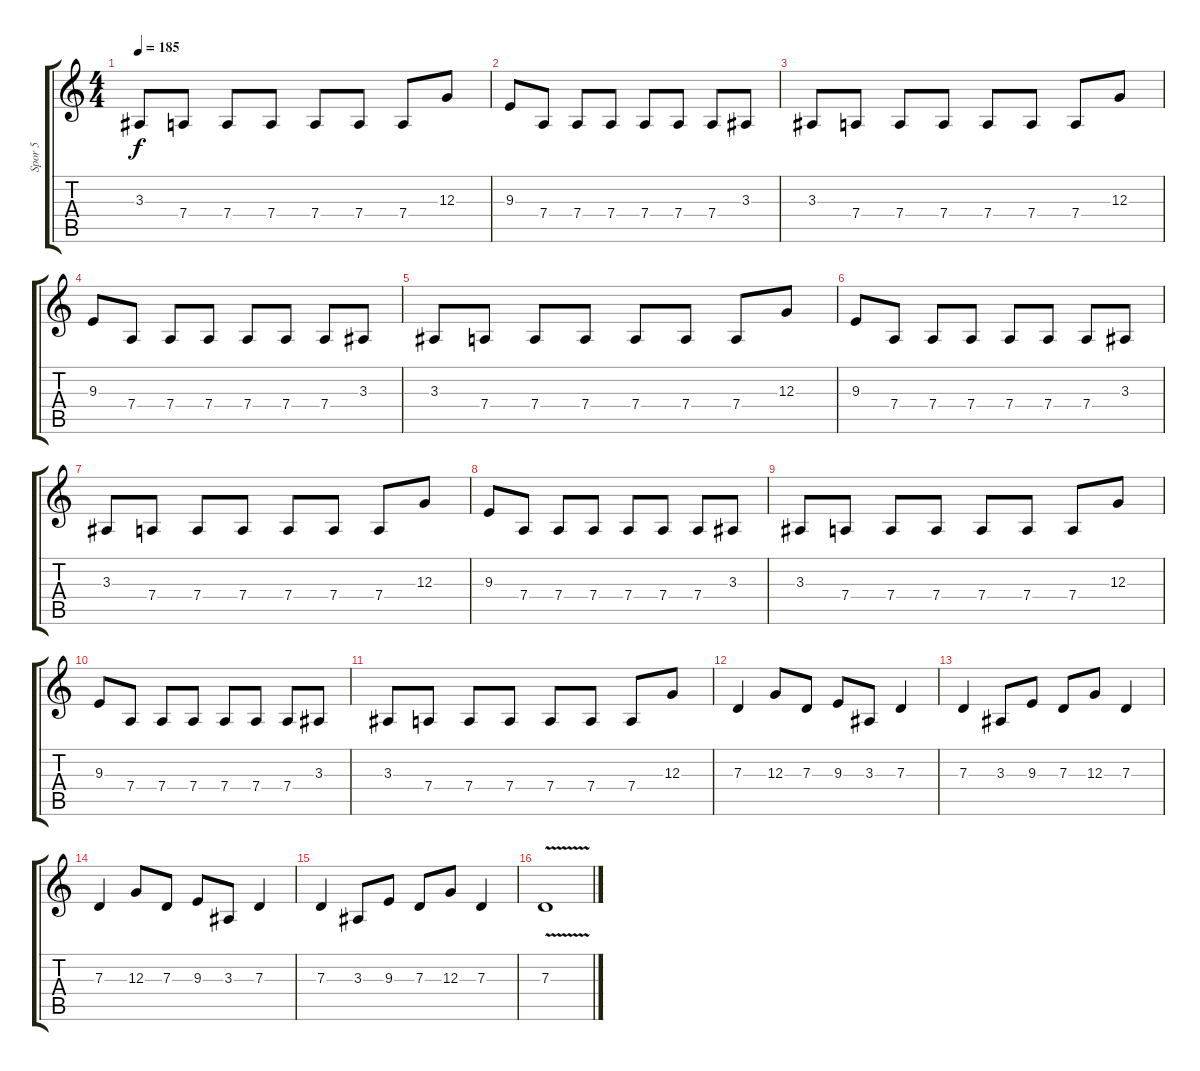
\track ("Spor 5" "Spor 5") {instrument violin}
\staff {score tabs}
\tuning (E4 B3 G3 D3 A2 E2) {hide}
\ts (4 4)
\tempo 185
\clef g2
\ks c
3.3.8{dy f} 7.4.8 7.4.8 7.4.8 7.4.8 7.4.8 7.4.8 12.3.8 |
9.3.8 7.4.8 7.4.8 7.4.8 7.4.8 7.4.8 7.4.8 3.3.8 |
3.3.8 7.4.8 7.4.8 7.4.8 7.4.8 7.4.8 7.4.8 12.3.8 |
9.3.8 7.4.8 7.4.8 7.4.8 7.4.8 7.4.8 7.4.8 3.3.8 |
3.3.8 7.4.8 7.4.8 7.4.8 7.4.8 7.4.8 7.4.8 12.3.8 |
9.3.8 7.4.8 7.4.8 7.4.8 7.4.8 7.4.8 7.4.8 3.3.8 |
3.3.8 7.4.8 7.4.8 7.4.8 7.4.8 7.4.8 7.4.8 12.3.8 |
9.3.8 7.4.8 7.4.8 7.4.8 7.4.8 7.4.8 7.4.8 3.3.8 |
3.3.8 7.4.8 7.4.8 7.4.8 7.4.8 7.4.8 7.4.8 12.3.8 |
9.3.8 7.4.8 7.4.8 7.4.8 7.4.8 7.4.8 7.4.8 3.3.8 |
3.3.8 7.4.8 7.4.8 7.4.8 7.4.8 7.4.8 7.4.8 12.3.8 |
7.3.4 12.3.8 7.3.8 9.3.8 3.3.8 7.3.4 |
7.3.4 3.3.8 9.3.8 7.3.8 12.3.8 7.3.4 |
7.3.4 12.3.8 7.3.8 9.3.8 3.3.8 7.3.4 |
7.3.4 3.3.8 9.3.8 7.3.8 12.3.8 7.3.4 |
7.3{v}.1
